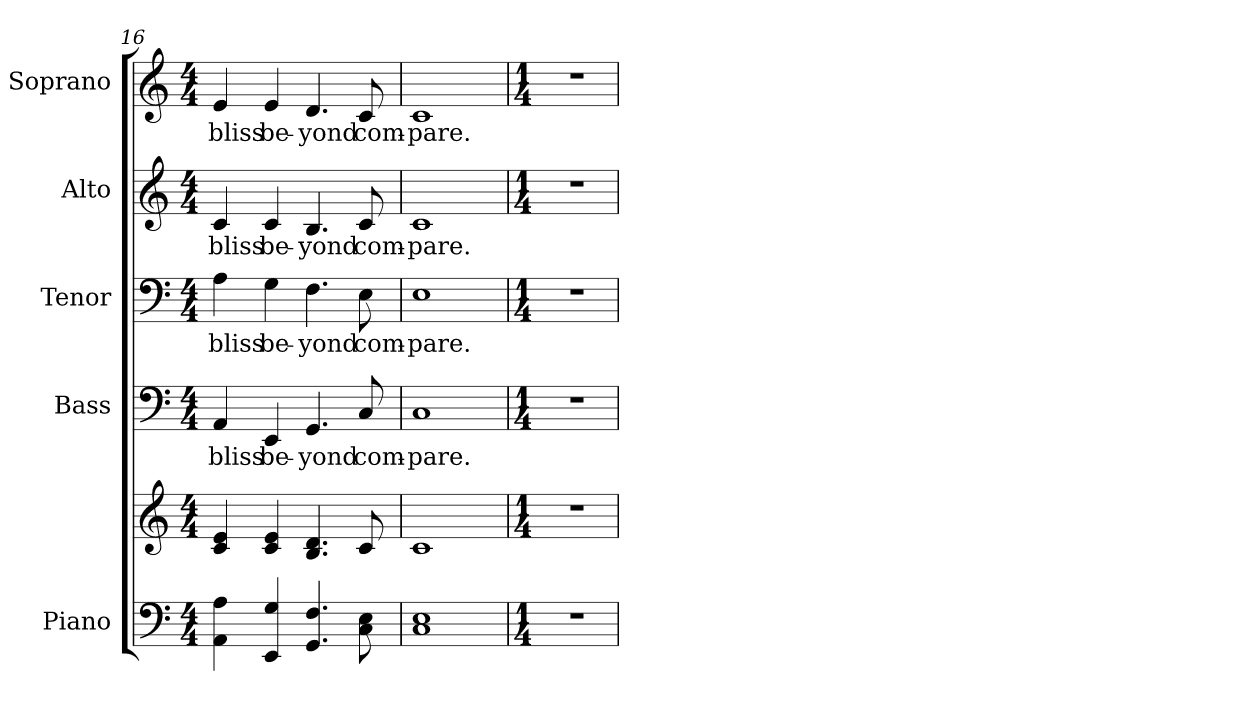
**kern	**kern	**kern	**text	**kern	**text	**kern	**text	**kern	**text
*part5	*part5	*part4	*part4	*part3	*part3	*part2	*part2	*part1	*part1
*staff6	*staff5	*staff4	*staff4	*staff3	*staff3	*staff2	*staff2	*staff1	*staff1
*I"Piano	*	*I"Bass	*	*I"Tenor	*	*I"Alto	*	*I"Soprano	*
*I'Pno.	*	*I'B.	*	*I'T.	*	*I'A.	*	*I'S.	*
!!LO:PB:g=z
*clefF4	*clefG2	*clefF4	*	*clefF4	*	*clefG2	*	*clefG2	*
*k[]	*k[]	*k[]	*	*k[]	*	*k[]	*	*k[]	*
*C:	*C:	*C:	*	*C:	*	*C:	*	*C:	*
*M4/4	*M4/4	*M4/4	*	*M4/4	*	*M4/4	*	*M4/4	*
=16	=16	=16	=16	=16	=16	=16	=16	=16	=16
!	!	!	!LO:LY:b:color=#000000	!	!	!	!	!	!
!	!	!	!	!	!LO:LY:b:color=#000000	!	!	!	!
!	!	!	!	!	!	!	!LO:LY:b:color=#000000	!	!
!	!	!	!	!	!	!	!	!	!LO:LY:b:color=#000000
4AAi\ 4Ai	4ci/ 4ei	4AAi/	bliss	4Ai\	bliss	4ci/	bliss	4ei/	bliss
!	!	!	!LO:LY:b:color=#000000	!	!	!	!	!	!
!	!	!	!	!	!LO:LY:b:color=#000000	!	!	!	!
!	!	!	!	!	!	!	!LO:LY:b:color=#000000	!	!
!	!	!	!	!	!	!	!	!	!LO:LY:b:color=#000000
4EEi/ 4Gi	4ci/ 4ei	4EEi/	be-	4Gi\	be-	4ci/	be-	4ei/	be-
!	!	!	!LO:LY:b:color=#000000	!	!	!	!	!	!
!	!	!	!	!	!LO:LY:b:color=#000000	!	!	!	!
!	!	!	!	!	!	!	!LO:LY:b:color=#000000	!	!
!	!	!	!	!	!	!	!	!	!LO:LY:b:color=#000000
4.GGi/ 4.Fi	4.Bi/ 4.di	4.GGi/	-yond	4.Fi\	-yond	4.Bi/	-yond	4.di/	-yond
!	!	!	!LO:LY:b:color=#000000	!	!	!	!	!	!
!	!	!	!	!	!LO:LY:b:color=#000000	!	!	!	!
!	!	!	!	!	!	!	!LO:LY:b:color=#000000	!	!
!	!	!	!	!	!	!	!	!	!LO:LY:b:color=#000000
8Ci\ 8Ei	8ci/	8Ci/	com-	8Ei\	com-	8ci/	com-	8ci/	com-
=17	=17	=17	=17	=17	=17	=17	=17	=17	=17
!	!	!	!LO:LY:b:color=#000000	!	!	!	!	!	!
!	!	!	!	!	!LO:LY:b:color=#000000	!	!	!	!
!	!	!	!	!	!	!	!LO:LY:b:color=#000000	!	!
!	!	!	!	!	!	!	!	!	!LO:LY:b:color=#000000
1Ci 1Ei	1ci	1Ci	-pare.	1Ei	-pare.	1ci	-pare.	1ci	-pare.
!!LO:PB:g=z
=18	=18	=18	=18	=18	=18	=18	=18	=18	=18
*M1/4	*M1/4	*M1/4	*	*M1/4	*	*M1/4	*	*M1/4	*
!LO:N:vis=1	!LO:N:vis=1	!LO:N:vis=1	!	!LO:N:vis=1	!	!LO:N:vis=1	!	!LO:N:vis=1	!
4r	4r	4r	.	4r	.	4r	.	4r	.
=	=	=	=	=	=	=	=	=	=
*-	*-	*-	*-	*-	*-	*-	*-	*-	*-
